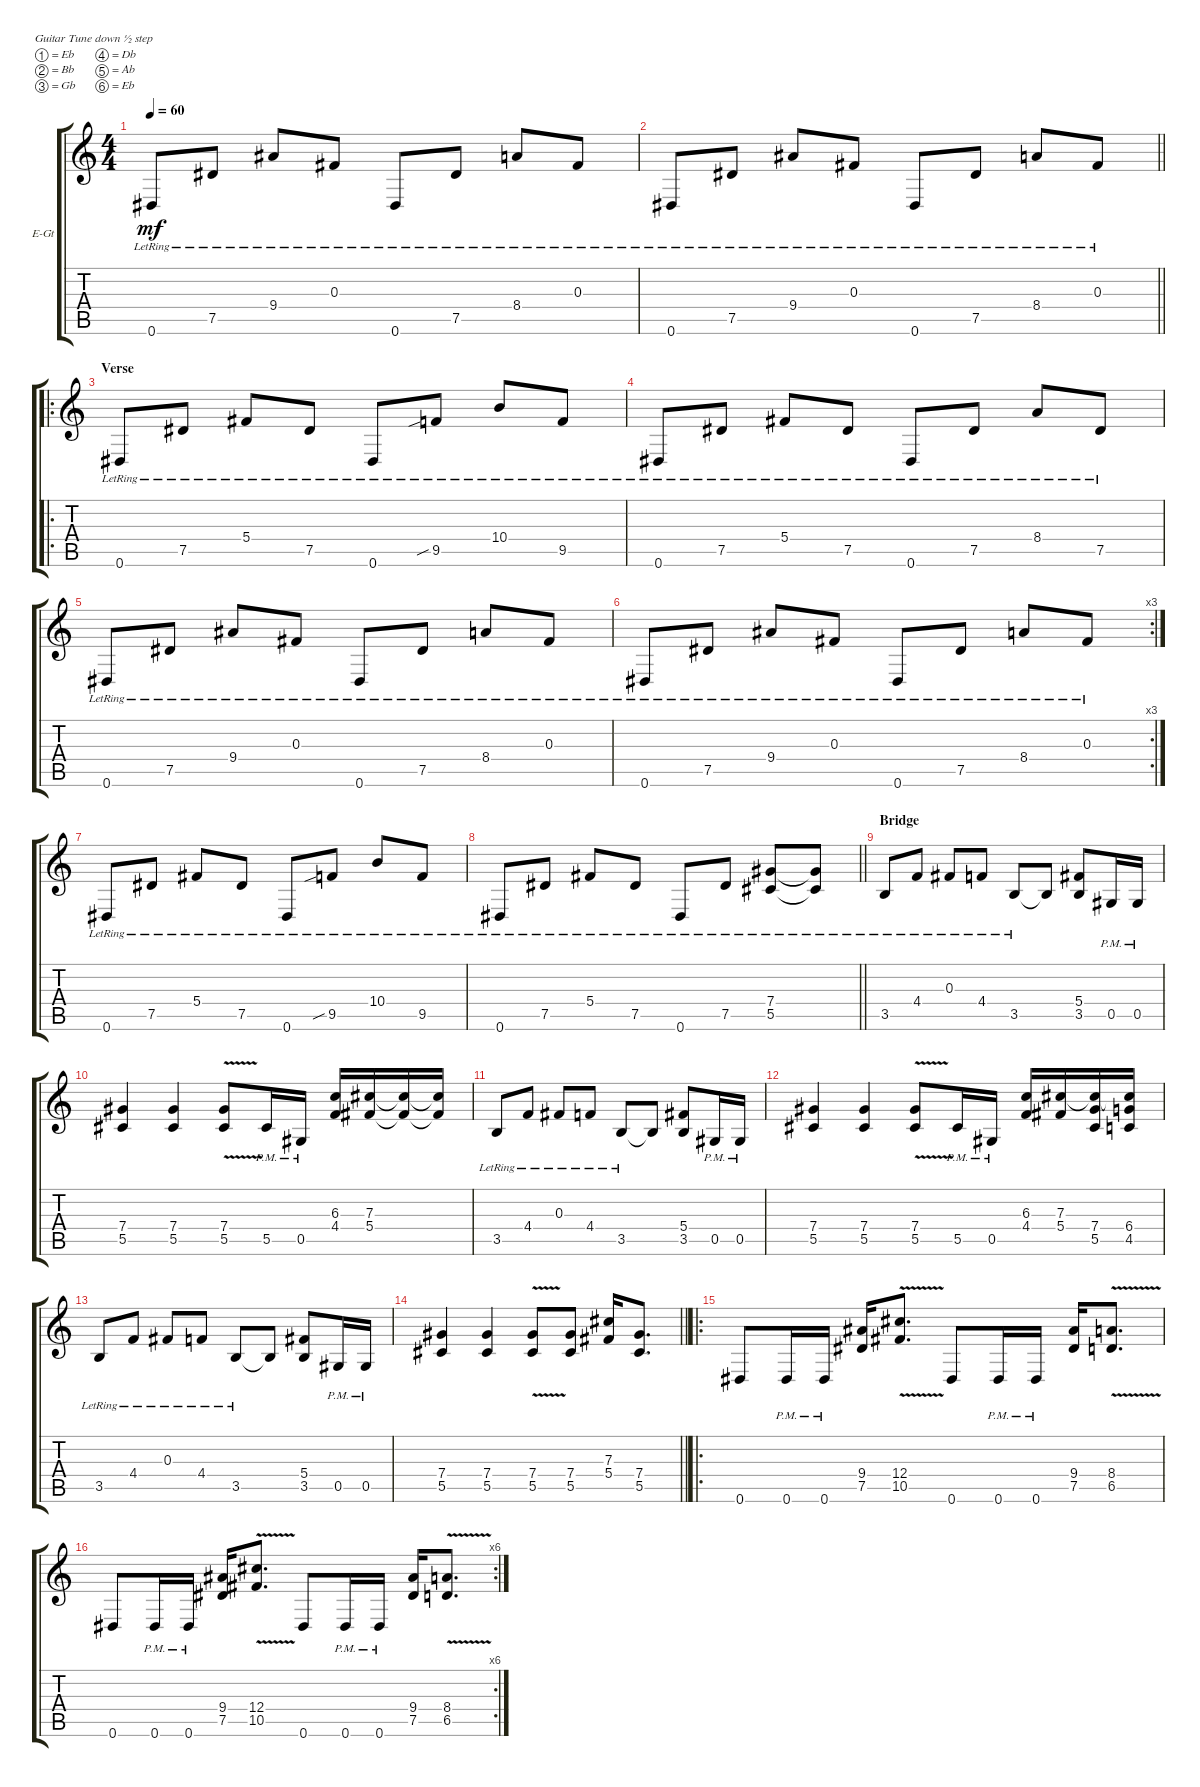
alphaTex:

\bracketExtendMode groupsimilarinstruments
\firstSystemTrackNameOrientation horizontal
\otherSystemsTrackNameOrientation horizontal
\track ("Iommi Rythym" "E-Gt") {instrument distortionguitar}
\staff {score tabs}
\tuning (Eb4 Bb3 Gb3 Db3 Ab2 Eb2)
\ts (4 4)
\tempo 60
\clef g2
\ks c
0.6{lr}.8{dy mf} 7.5{lr}.8 9.4{lr}.8 0.3{lr}.8 0.6{lr}.8 7.5{lr}.8 8.4{lr}.8 0.3{lr}.8 |
\barLineRight lightlight
0.6{lr}.8 7.5{lr}.8 9.4{lr}.8 0.3{lr}.8 0.6{lr}.8 7.5{lr}.8 8.4{lr}.8 0.3{lr}.8 |
\ro
\section ("" "Verse")
0.6{lr}.8 7.5{lr}.8 5.4{lr}.8 7.5{lr}.8 0.6{lr}.8 9.5{sib lr}.8 10.4{lr}.8 9.5{lr}.8 |
0.6{lr}.8 7.5{lr}.8 5.4{lr}.8 7.5{lr}.8 0.6{lr}.8 7.5{lr}.8 8.4{lr}.8 7.5{lr}.8 |
0.6{lr}.8 7.5{lr}.8 9.4{lr}.8 0.3{lr}.8 0.6{lr}.8 7.5{lr}.8 8.4{lr}.8 0.3{lr}.8 |
\rc 3
0.6{lr}.8 7.5{lr}.8 9.4{lr}.8 0.3{lr}.8 0.6{lr}.8 7.5{lr}.8 8.4{lr}.8 0.3{lr}.8 |
0.6{lr}.8 7.5{lr}.8 5.4{lr}.8 7.5{lr}.8 0.6{lr}.8 9.5{sib lr}.8 10.4{lr}.8 9.5{lr}.8 |
\barLineRight lightlight
0.6{lr}.8 7.5{lr}.8 5.4{lr}.8 7.5{lr}.8 0.6{lr}.8 7.5{lr}.8 (7.4{lr} 5.5{lr}).8 (5.5{lr t} 7.4{lr t}).8 |
\section ("" "Bridge")
3.5{lr}.8 4.4{lr}.8 0.3{lr}.8 4.4{lr}.8 3.5{lr}.8 3.5{t}.8 (5.4 3.5).8 0.5{pm}.16 0.5{pm}.16 |
(7.4 5.5).4 (5.5 7.4).4 (5.5{v} 7.4).8 5.5{pm}.16 0.5{pm}.16 (4.4 6.3).16 (7.3 5.4).16 (5.4{t} 7.3{t}).16 (7.3{t} 5.4{t}).16 |
3.5{lr}.8 4.4{lr}.8 0.3{lr}.8 4.4{lr}.8 3.5{lr}.8 3.5{t}.8 (5.4 3.5).8 0.5{pm}.16 0.5{pm}.16 |
(7.4 5.5).4 (5.5 7.4).4 (5.5{v} 7.4).8 5.5{pm}.16 0.5{pm}.16 (4.4 6.3).16 (7.3 5.4).16 (7.4 7.3{t} 5.5).16 (7.3{t} 6.4 4.5).16 |
3.5{lr}.8 4.4{lr}.8 0.3{lr}.8 4.4{lr}.8 3.5{lr}.8 3.5{t}.8 (5.4 3.5).8 0.5{pm}.16 0.5{pm}.16 |
\barLineRight lightlight
(7.4 5.5).4 (5.5 7.4).4 (5.5{v} 7.4).8 (5.5 7.4).8 (5.4 7.3).16 (7.4 5.5).8{d} |
\ro
0.6.8 0.6{pm}.16 0.6{pm}.16 (7.5 9.4).16 (12.4{v} 10.5{v}).8{d} 0.6.8 0.6{pm}.16 0.6{pm}.16 (7.5 9.4).16 (8.4{v} 6.5{v}).8{d} |
\rc 6
0.6.8 0.6{pm}.16 0.6{pm}.16 (7.5 9.4).16 (12.4{v} 10.5{v}).8{d} 0.6.8 0.6{pm}.16 0.6{pm}.16 (7.5 9.4).16 (8.4{v} 6.5{v}).8{d}
